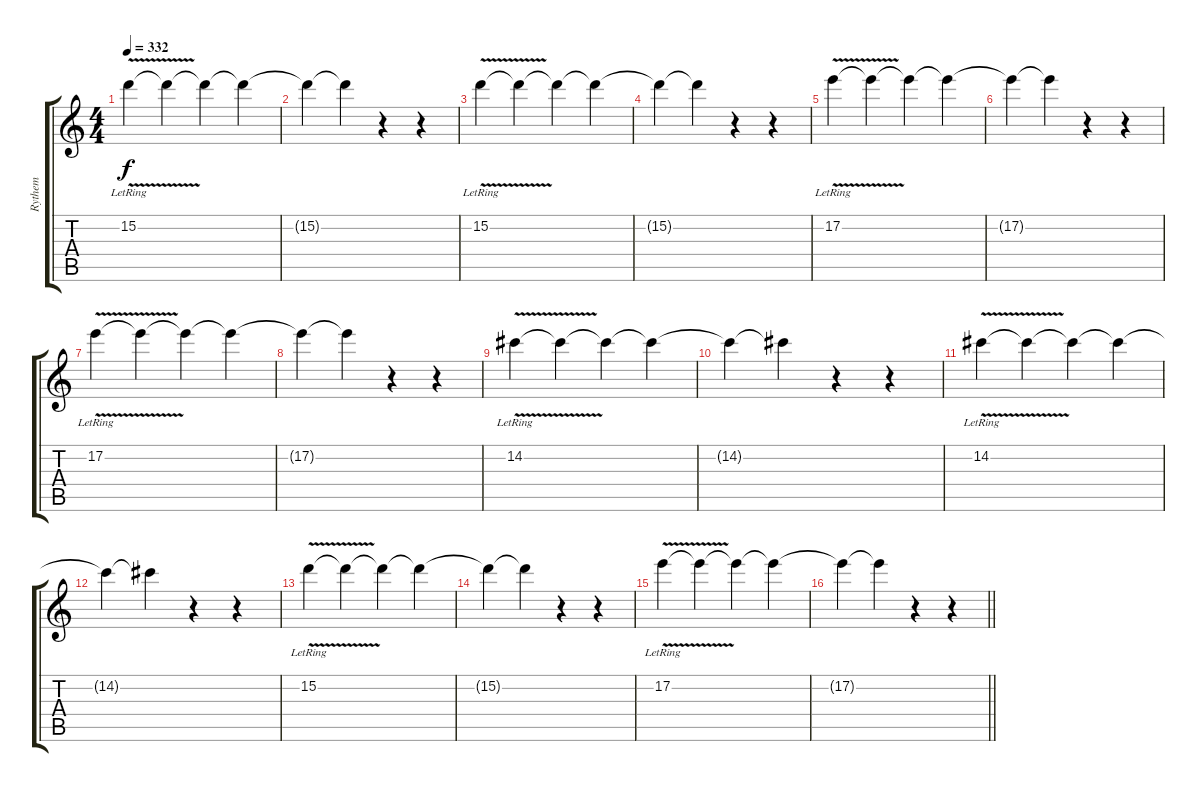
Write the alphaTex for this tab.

\track ("Rythem" "Rythem") {instrument overdrivenguitar}
\staff {score tabs}
\tuning (E4 B3 G3 D3 A2 E2) {hide}
\ts (4 4)
\tempo 332
\clef g2
\ks c
15.2{v lr}.4{dy f} 15.2{t}.4 15.2{t}.4 15.2{t}.4 |
15.2{t}.4 15.2{t}.4 r.4 r.4 |
15.2{v lr}.4 15.2{t}.4 15.2{t}.4 15.2{t}.4 |
15.2{t}.4 15.2{t}.4 r.4 r.4 |
17.2{v lr}.4 17.2{t}.4 17.2{t}.4 17.2{t}.4 |
17.2{t}.4 17.2{t}.4 r.4 r.4 |
17.2{v lr}.4 17.2{t}.4 17.2{t}.4 17.2{t}.4 |
17.2{t}.4 17.2{t}.4 r.4 r.4 |
14.2{v lr}.4 14.2{t}.4 14.2{t}.4 14.2{t}.4 |
14.2{t}.4 14.2{t}.4 r.4 r.4 |
14.2{v lr}.4 14.2{t}.4 14.2{t}.4 14.2{t}.4 |
14.2{t}.4 14.2{t}.4 r.4 r.4 |
15.2{v lr}.4 15.2{t}.4 15.2{t}.4 15.2{t}.4 |
15.2{t}.4 15.2{t}.4 r.4 r.4 |
17.2{v lr}.4 17.2{t}.4 17.2{t}.4 17.2{t}.4 |
\barLineRight lightlight
17.2{t}.4 17.2{t}.4 r.4 r.4
